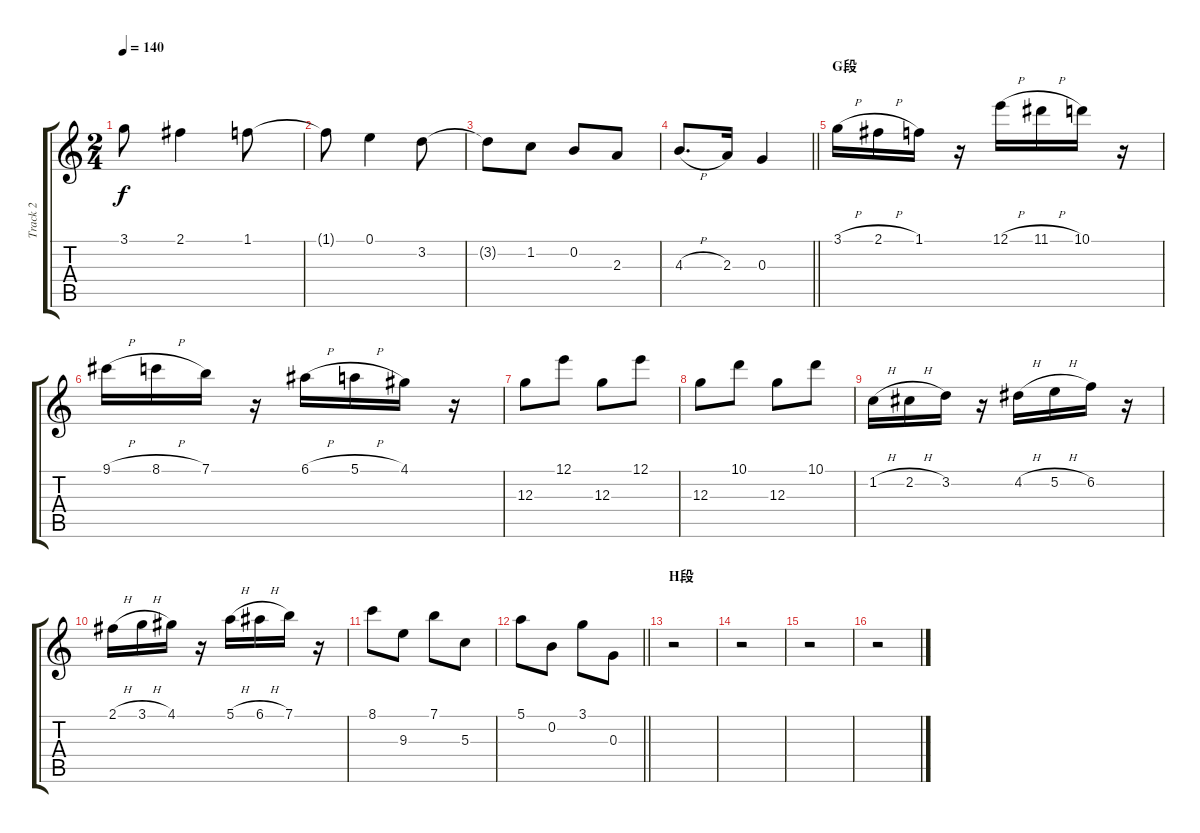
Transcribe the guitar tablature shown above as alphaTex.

\track ("Track 2" "Track 2") {instrument acousticguitarsteel}
\staff {score tabs}
\tuning (E4 B3 G3 D3 A2 E2) {hide}
\ts (2 4)
\tempo 140
\clef g2
\ks c
3.1.8{dy f} 2.1.4 1.1.8 |
1.1{t}.8 0.1.4 3.2.8 |
3.2{t}.8 1.2.8 0.2.8 2.3.8 |
\barLineRight lightlight
4.3{h}.8{d} 2.3.16 0.3.4 |
\section ("" "G段")
3.1{h}.16 2.1{h}.16 1.1.16 r.16 12.1{h}.16 11.1{h}.16 10.1.16 r.16 |
9.1{h}.16 8.1{h}.16 7.1.16 r.16 6.1{h}.16 5.1{h}.16 4.1.16 r.16 |
12.3.8 12.1.8 12.3.8 12.1.8 |
12.3.8 10.1.8 12.3.8 10.1.8 |
1.2{h}.16 2.2{h}.16 3.2.16 r.16 4.2{h}.16 5.2{h}.16 6.2.16 r.16 |
2.1{h}.16 3.1{h}.16 4.1.16 r.16 5.1{h}.16 6.1{h}.16 7.1.16 r.16 |
8.1.8 9.3.8 7.1.8 5.3.8 |
\barLineRight lightlight
5.1.8 0.2.8 3.1.8 0.3.8 |
\section ("" "H段")
r.2 |
r.2 |
r.2 |
r.2
